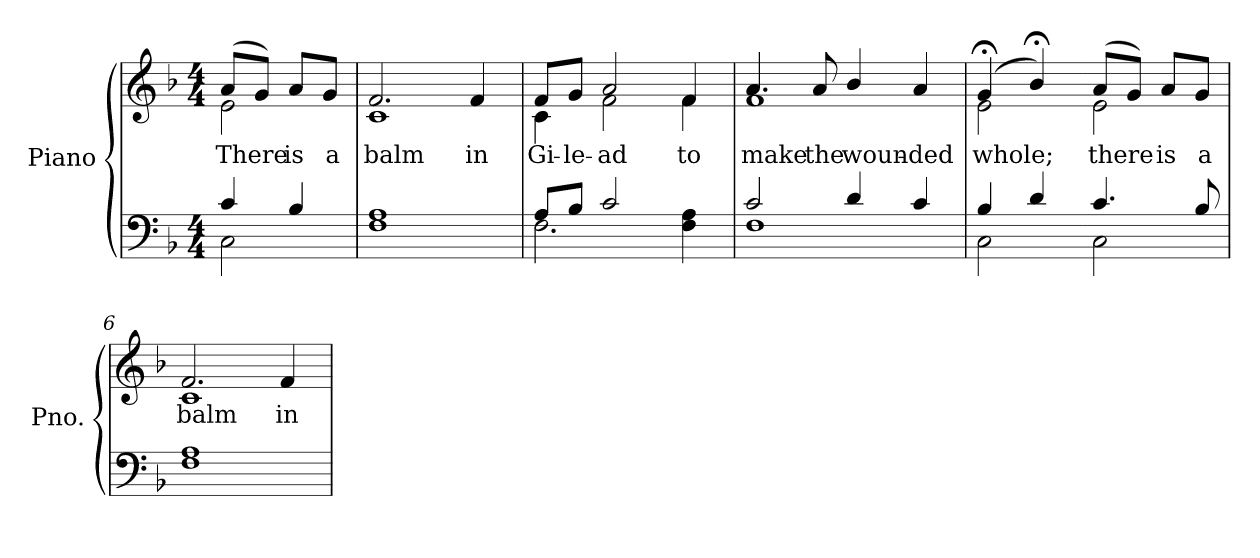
**kern	**kern	**text
*part2	*part1	*part1
*staff2	*staff1	*staff1
*I"Piano	*I"Piano	*
*I'Pno.	*I'Pno.	*
!!LO:PB:g=z
*clefF4	*clefG2	*
*k[b-]	*k[b-]	*
*F:	*F:	*
*M4/4	*M4/4	*
=	=	=
*^	*	*
!	!	!LO:TX:a:i:t=Refrain (Unison)	!
!	!	!	!LO:LY:b:color=#000000
*	*	*^	*
4ci/	2Ci\	(8ai/L	2ei\	There
.	.	8gi/J)	.	.
!	!	!	!	!LO:LY:b:color=#000000
4B-i/	.	8ai/L	.	is
!	!	!	!	!LO:LY:b:color=#000000
.	.	8gi/J	.	a
*v	*v	*	*	*
=1	=1	=1	=1
!	!	!	!LO:LY:b:color=#000000
1Fi 1Ai	2.fi/	1ci	balm
!	!	!	!LO:LY:b:color=#000000
.	4fi/	.	in
=2	=2	=2	=2
*^	*	*	*
!	!	!	!	!LO:LY:b:color=#000000
8Ai/L	2.Fi\	8fi/L	4ci\	Gi-
!	!	!	!	!LO:LY:b:color=#000000
8B-i/J	.	8gi/J	.	-le-
!	!	!	!	!LO:LY:b:color=#000000
2ci/	.	2ai/	2fi\	-ad
!	!	!	!	!LO:LY:b:color=#000000
4Fi\ 4Ai	4ryy	4fi/	4fi\	to
=3	=3	=3	=3	=3
!	!	!	!	!LO:LY:b:color=#000000
2ci/	1Fi	4.ai/	1fi	make
!	!	!	!	!LO:LY:b:color=#000000
.	.	8ai/	.	the
!	!	!	!	!LO:LY:b:color=#000000
4di/	.	4b-i/	.	woun-
!	!	!	!	!LO:LY:b:color=#000000
4ci/	.	4ai/	.	-ded
=4	=4	=4	=4	=4
!	!	!	!	!LO:LY:b:color=#000000
4B-i/	2Ci\	(4g;i/	2ei\	whole;
4di/	.	4b-;i/)	.	.
!!LO:LB:g=z	!!
=5-	=5-	=5-	=5-	=5-
!	!	!	!	!LO:LY:b:color=#000000
4.ci/	2Ci\	(8ai/L	2ei\	there
.	.	8gi/J)	.	.
!	!	!	!	!LO:LY:b:color=#000000
.	.	8ai/L	.	is
!	!	!	!	!LO:LY:b:color=#000000
8B-i/	.	8gi/J	.	a
*v	*v	*	*	*
=6	=6	=6	=6
!	!	!	!LO:LY:b:color=#000000
1Fi 1Ai	2.fi/	1ci	balm
!	!	!	!LO:LY:b:color=#000000
.	4fi/	.	in
*	*v	*v	*
=	=	=
*-	*-	*-
